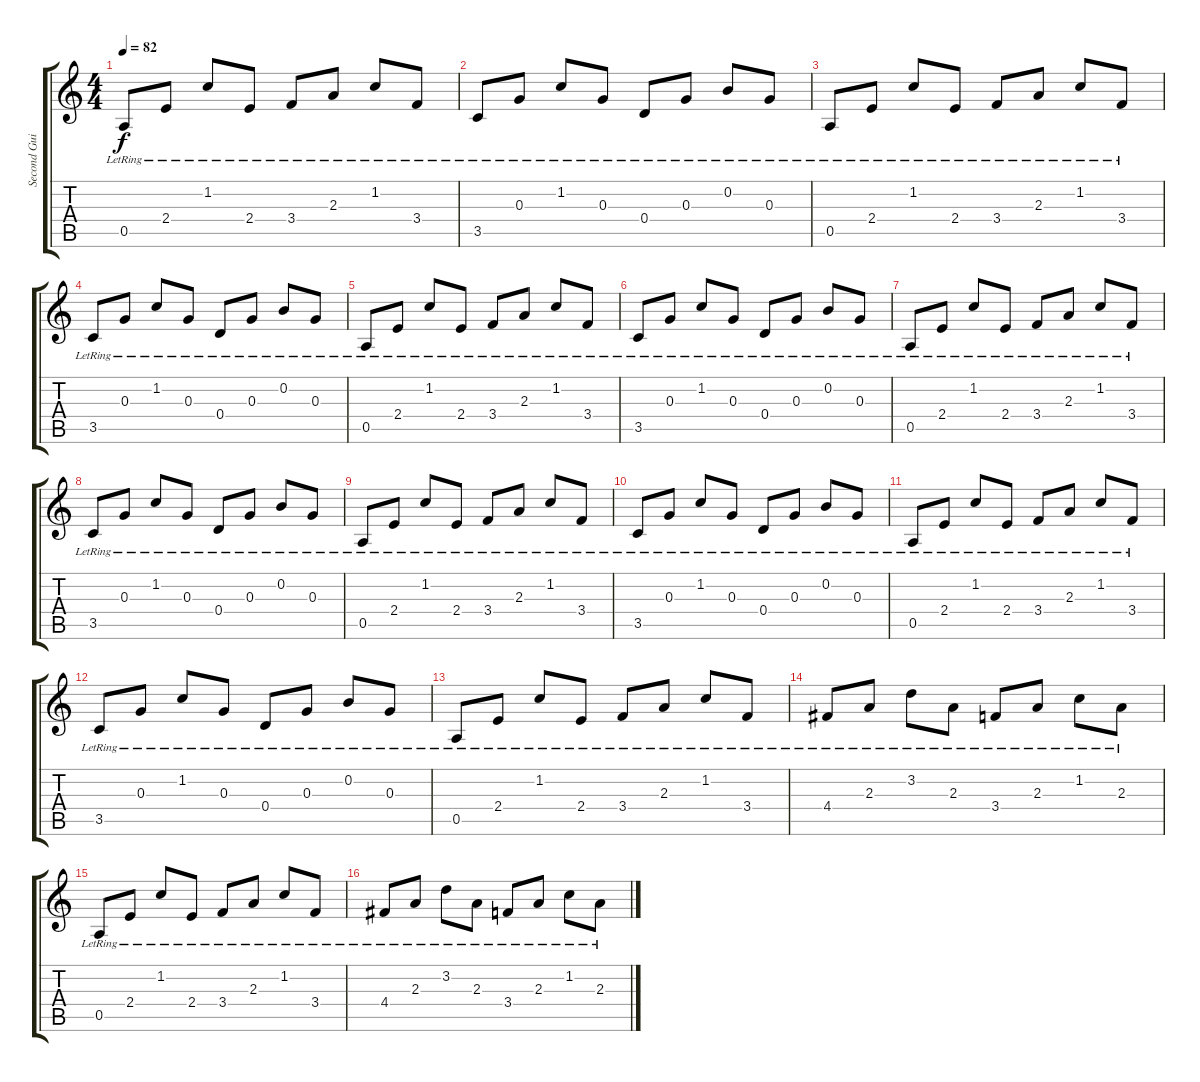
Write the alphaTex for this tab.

\track ("Second Guitar" "Second Gui") {instrument electricguitarclean}
\staff {score tabs}
\tuning (E4 B3 G3 D3 A2 E2) {hide}
\ts (4 4)
\tempo 82
\clef g2
\ks c
0.5{lr}.8{dy f} 2.4{lr}.8 1.2{lr}.8 2.4{lr}.8 3.4{lr}.8 2.3{lr}.8 1.2{lr}.8 3.4{lr}.8 |
3.5{lr}.8 0.3{lr}.8 1.2{lr}.8 0.3{lr}.8 0.4{lr}.8 0.3{lr}.8 0.2{lr}.8 0.3{lr}.8 |
0.5{lr}.8 2.4{lr}.8 1.2{lr}.8 2.4{lr}.8 3.4{lr}.8 2.3{lr}.8 1.2{lr}.8 3.4{lr}.8 |
3.5{lr}.8 0.3{lr}.8 1.2{lr}.8 0.3{lr}.8 0.4{lr}.8 0.3{lr}.8 0.2{lr}.8 0.3{lr}.8 |
0.5{lr}.8 2.4{lr}.8 1.2{lr}.8 2.4{lr}.8 3.4{lr}.8 2.3{lr}.8 1.2{lr}.8 3.4{lr}.8 |
3.5{lr}.8 0.3{lr}.8 1.2{lr}.8 0.3{lr}.8 0.4{lr}.8 0.3{lr}.8 0.2{lr}.8 0.3{lr}.8 |
0.5{lr}.8 2.4{lr}.8 1.2{lr}.8 2.4{lr}.8 3.4{lr}.8 2.3{lr}.8 1.2{lr}.8 3.4{lr}.8 |
3.5{lr}.8 0.3{lr}.8 1.2{lr}.8 0.3{lr}.8 0.4{lr}.8 0.3{lr}.8 0.2{lr}.8 0.3{lr}.8 |
0.5{lr}.8 2.4{lr}.8 1.2{lr}.8 2.4{lr}.8 3.4{lr}.8 2.3{lr}.8 1.2{lr}.8 3.4{lr}.8 |
3.5{lr}.8 0.3{lr}.8 1.2{lr}.8 0.3{lr}.8 0.4{lr}.8 0.3{lr}.8 0.2{lr}.8 0.3{lr}.8 |
0.5{lr}.8 2.4{lr}.8 1.2{lr}.8 2.4{lr}.8 3.4{lr}.8 2.3{lr}.8 1.2{lr}.8 3.4{lr}.8 |
3.5{lr}.8 0.3{lr}.8 1.2{lr}.8 0.3{lr}.8 0.4{lr}.8 0.3{lr}.8 0.2{lr}.8 0.3{lr}.8 |
0.5{lr}.8 2.4{lr}.8 1.2{lr}.8 2.4{lr}.8 3.4{lr}.8 2.3{lr}.8 1.2{lr}.8 3.4{lr}.8 |
4.4{lr}.8 2.3{lr}.8 3.2{lr}.8 2.3{lr}.8 3.4{lr}.8 2.3{lr}.8 1.2{lr}.8 2.3{lr}.8 |
0.5{lr}.8 2.4{lr}.8 1.2{lr}.8 2.4{lr}.8 3.4{lr}.8 2.3{lr}.8 1.2{lr}.8 3.4{lr}.8 |
4.4{lr}.8 2.3{lr}.8 3.2{lr}.8 2.3{lr}.8 3.4{lr}.8 2.3{lr}.8 1.2{lr}.8 2.3{lr}.8
